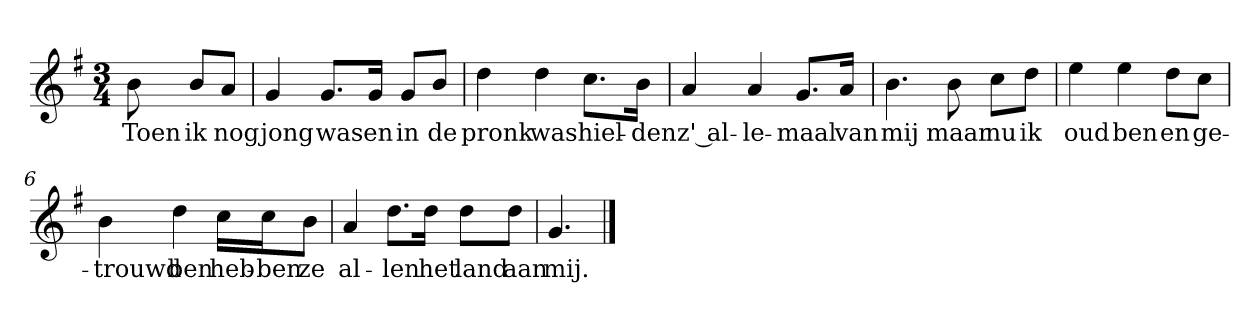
**kern	**text
*part1	*part1
*staff1	*staff1
*clefG2	*
*k[f#]	*
*G:	*
*M3/4	*
*MM120	*
=	=
8b	Toen
8b/L	ik
8a/J	nog
=1	=1
4g	jong
8.g/L	was
16g/Jk	en
8g/L	in
8b/J	de
=2	=2
4dd	pronk
4dd	was
8.cc\L	hiel-
16b\Jk	-den
=3	=3
4a	z' al-
4a	-le-
8.g/L	-maal
16a/Jk	van
=4	=4
4.b	mij
8b	maar
8cc\L	nu
8dd\J	ik
=5	=5
4ee	oud
4ee	ben
8dd\L	en
8cc\J	ge-
=6	=6
4b	-trouwd
4dd	ben
16cc\LL	heb-
16cc\J	-ben
8b\J	ze
=7	=7
4a	al-
8.dd\L	-len
16dd\Jk	het
8dd\L	land
8dd\J	aan
=8	=8
4.g	mij.
==	==
*-	*-
